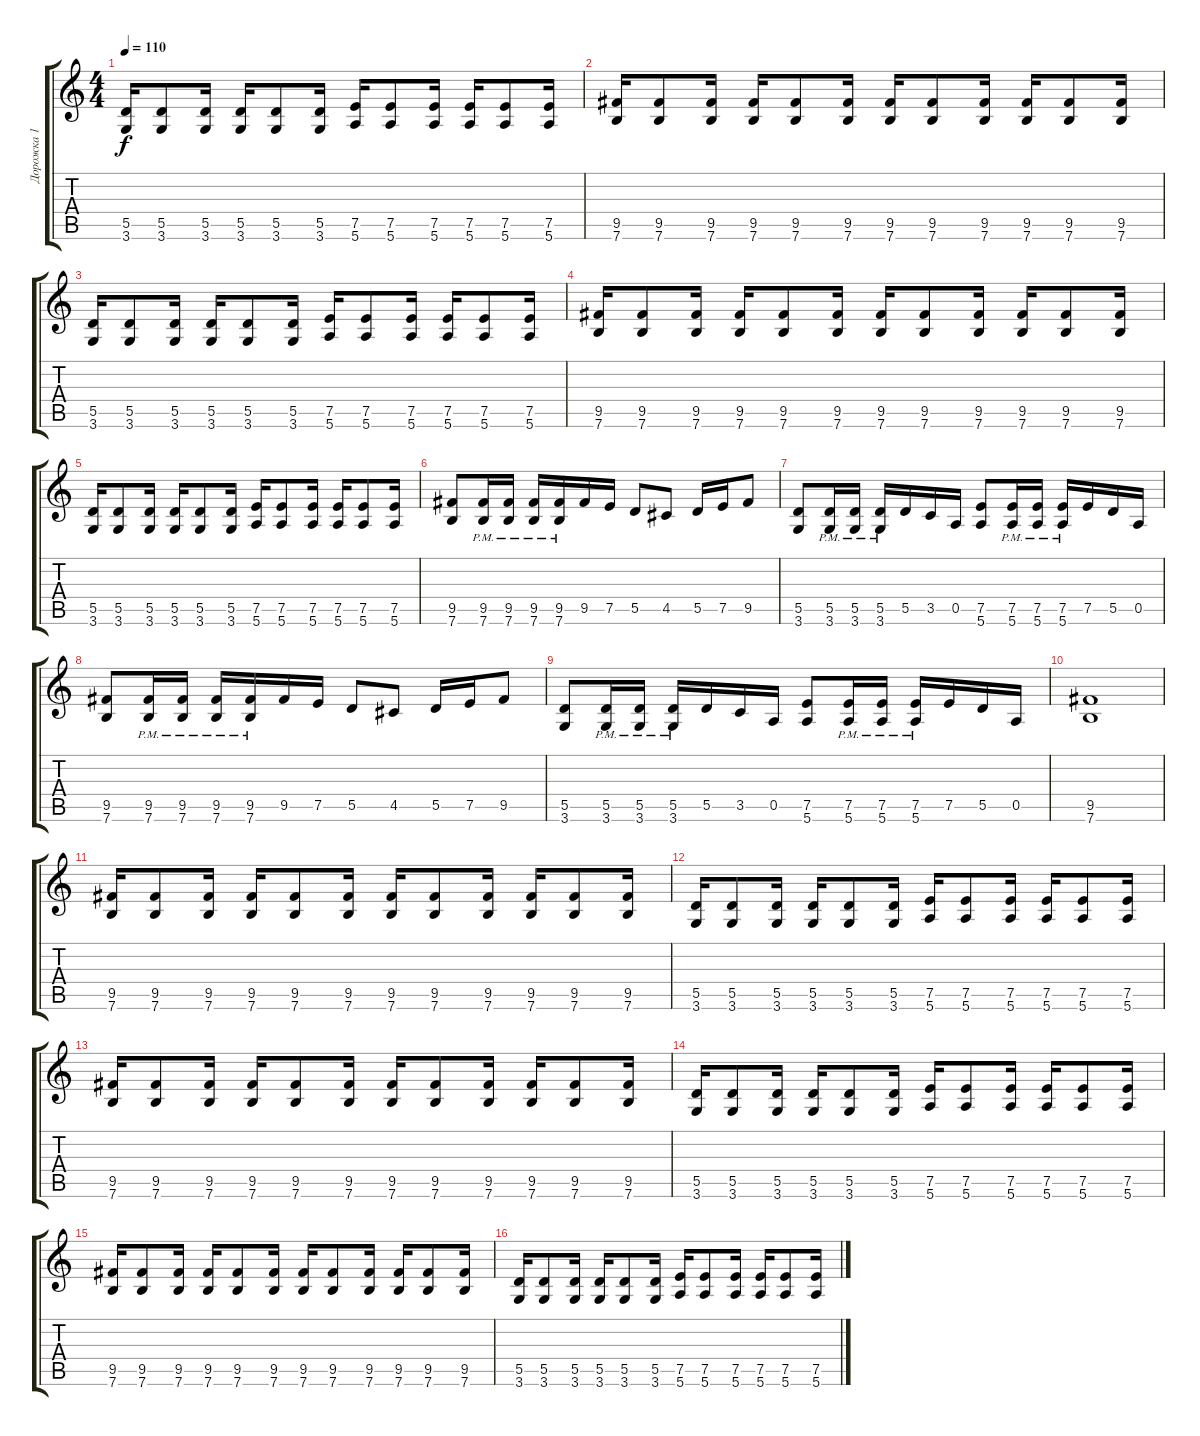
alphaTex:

\track ("Дорожка 1" "Дорожка 1") {instrument overdrivenguitar}
\staff {score tabs}
\tuning (E4 B3 G3 D3 A2 E2) {hide}
\ts (4 4)
\tempo 110
\clef g2
\ks c
(5.5 3.6).16{dy f} (5.5 3.6).8 (5.5 3.6).16 (5.5 3.6).16 (5.5 3.6).8 (5.5 3.6).16 (7.5 5.6).16 (7.5 5.6).8 (7.5 5.6).16 (7.5 5.6).16 (7.5 5.6).8 (7.5 5.6).16 |
(9.5 7.6).16 (9.5 7.6).8 (9.5 7.6).16 (9.5 7.6).16 (9.5 7.6).8 (9.5 7.6).16 (9.5 7.6).16 (9.5 7.6).8 (9.5 7.6).16 (9.5 7.6).16 (9.5 7.6).8 (9.5 7.6).16 |
(5.5 3.6).16 (5.5 3.6).8 (5.5 3.6).16 (5.5 3.6).16 (5.5 3.6).8 (5.5 3.6).16 (7.5 5.6).16 (7.5 5.6).8 (7.5 5.6).16 (7.5 5.6).16 (7.5 5.6).8 (7.5 5.6).16 |
(9.5 7.6).16 (9.5 7.6).8 (9.5 7.6).16 (9.5 7.6).16 (9.5 7.6).8 (9.5 7.6).16 (9.5 7.6).16 (9.5 7.6).8 (9.5 7.6).16 (9.5 7.6).16 (9.5 7.6).8 (9.5 7.6).16 |
(5.5 3.6).16 (5.5 3.6).8 (5.5 3.6).16 (5.5 3.6).16 (5.5 3.6).8 (5.5 3.6).16 (7.5 5.6).16 (7.5 5.6).8 (7.5 5.6).16 (7.5 5.6).16 (7.5 5.6).8 (7.5 5.6).16 |
(9.5 7.6).8 (9.5{pm} 7.6{pm}).16 (9.5{pm} 7.6{pm}).16 (9.5{pm} 7.6{pm}).16 (9.5{pm} 7.6{pm}).16 9.5.16 7.5.16 5.5.8 4.5.8 5.5.16 7.5.16 9.5.8 |
(5.5 3.6).8 (5.5{pm} 3.6{pm}).16 (5.5{pm} 3.6{pm}).16 (5.5{pm} 3.6{pm}).16 5.5.16 3.5.16 0.5.16 (7.5 5.6).8 (7.5{pm} 5.6{pm}).16 (7.5{pm} 5.6{pm}).16 (7.5{pm} 5.6{pm}).16 7.5.16 5.5.16 0.5.16 |
(9.5 7.6).8 (9.5{pm} 7.6{pm}).16 (9.5{pm} 7.6{pm}).16 (9.5{pm} 7.6{pm}).16 (9.5{pm} 7.6{pm}).16 9.5.16 7.5.16 5.5.8 4.5.8 5.5.16 7.5.16 9.5.8 |
(5.5 3.6).8 (5.5{pm} 3.6{pm}).16 (5.5{pm} 3.6{pm}).16 (5.5{pm} 3.6{pm}).16 5.5.16 3.5.16 0.5.16 (7.5 5.6).8 (7.5{pm} 5.6{pm}).16 (7.5{pm} 5.6{pm}).16 (7.5{pm} 5.6{pm}).16 7.5.16 5.5.16 0.5.16 |
(9.5 7.6).1 |
(9.5 7.6).16 (9.5 7.6).8 (9.5 7.6).16 (9.5 7.6).16 (9.5 7.6).8 (9.5 7.6).16 (9.5 7.6).16 (9.5 7.6).8 (9.5 7.6).16 (9.5 7.6).16 (9.5 7.6).8 (9.5 7.6).16 |
(5.5 3.6).16 (5.5 3.6).8 (5.5 3.6).16 (5.5 3.6).16 (5.5 3.6).8 (5.5 3.6).16 (7.5 5.6).16 (7.5 5.6).8 (7.5 5.6).16 (7.5 5.6).16 (7.5 5.6).8 (7.5 5.6).16 |
(9.5 7.6).16 (9.5 7.6).8 (9.5 7.6).16 (9.5 7.6).16 (9.5 7.6).8 (9.5 7.6).16 (9.5 7.6).16 (9.5 7.6).8 (9.5 7.6).16 (9.5 7.6).16 (9.5 7.6).8 (9.5 7.6).16 |
(5.5 3.6).16 (5.5 3.6).8 (5.5 3.6).16 (5.5 3.6).16 (5.5 3.6).8 (5.5 3.6).16 (7.5 5.6).16 (7.5 5.6).8 (7.5 5.6).16 (7.5 5.6).16 (7.5 5.6).8 (7.5 5.6).16 |
(9.5 7.6).16 (9.5 7.6).8 (9.5 7.6).16 (9.5 7.6).16 (9.5 7.6).8 (9.5 7.6).16 (9.5 7.6).16 (9.5 7.6).8 (9.5 7.6).16 (9.5 7.6).16 (9.5 7.6).8 (9.5 7.6).16 |
(5.5 3.6).16 (5.5 3.6).8 (5.5 3.6).16 (5.5 3.6).16 (5.5 3.6).8 (5.5 3.6).16 (7.5 5.6).16 (7.5 5.6).8 (7.5 5.6).16 (7.5 5.6).16 (7.5 5.6).8 (7.5 5.6).16
